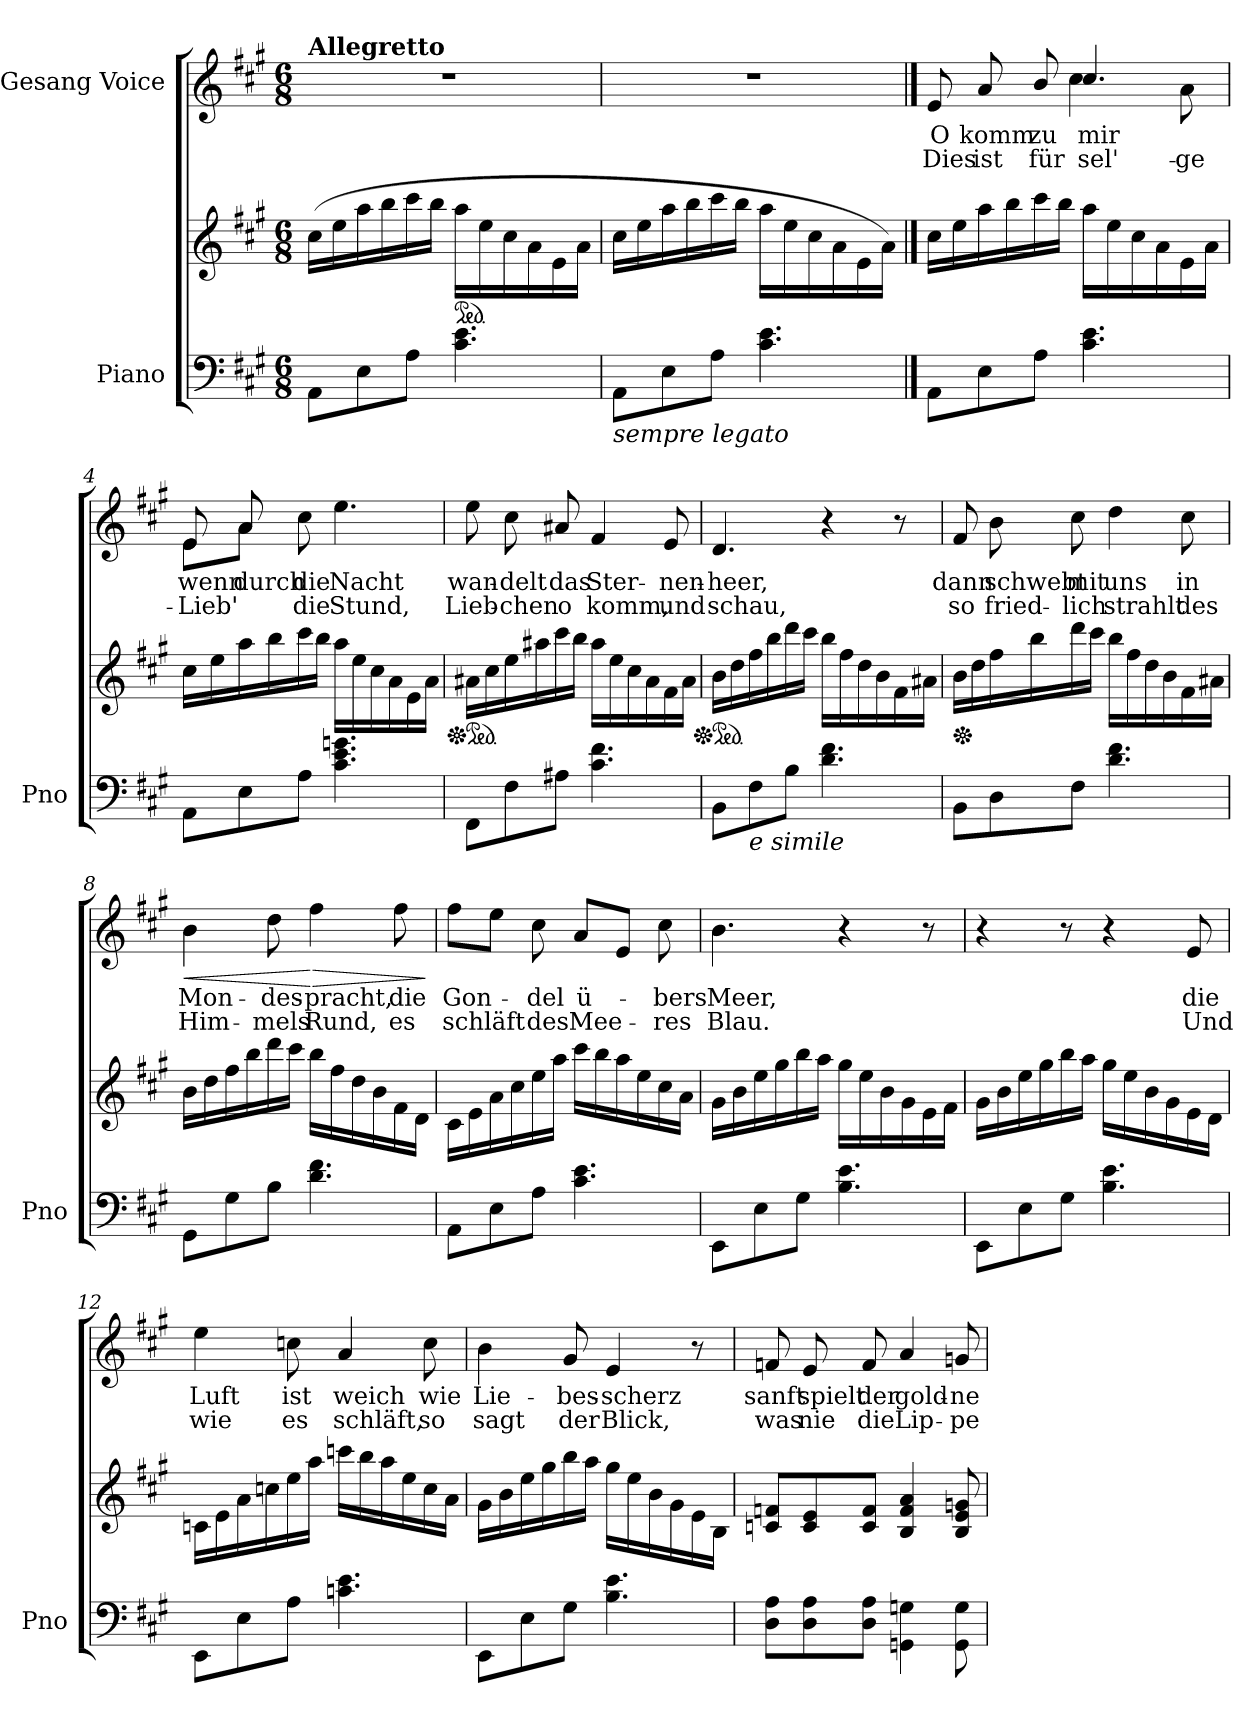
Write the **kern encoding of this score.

**kern	**kern	**dynam	**kern	**text	**text	**dynam
*part2	*part2	*part2	*part1	*part1	*part1	*part1
*staff3	*staff2	*staff2/3	*staff1	*staff1	*staff1	*staff1
*I"Piano	*	*	*I"Gesang Voice	*	*	*
*I'Pno	*	*	*	*	*	*
*clefF4	*clefG2	*	*clefG2	*	*	*
*k[f#c#g#]	*k[f#c#g#]	*	*k[f#c#g#]	*	*	*
*M6/8	*M6/8	*	*M6/8	*	*	*
=1	=1	=1	=1	=1	=1	=1
!	!	!	!LO:TX:a:B:t=Allegretto	!	!	!
!	!	!LO:DY:b	!	!	!	!
!	!	!LO:DY:n=1:b	!	!	!	!
8AA\L	(16cc#\LL	p other-dynamics	2.r	.	.	.
.	16ee\	.	.	.	.	.
8E\	16aa\	.	.	.	.	.
.	16bb\	.	.	.	.	.
8A\J	16ccc#\	.	.	.	.	.
.	16bb\JJ	.	.	.	.	.
*	*ped	*	*	*	*	*
4.c#\ 4.e\	16aa\LL	.	.	.	.	.
.	16ee\	.	.	.	.	.
.	16cc#\	.	.	.	.	.
.	16a\	.	.	.	.	.
.	16e\	.	.	.	.	.
.	16a\JJ	.	.	.	.	.
=2	=2	=2	=2	=2	=2	=2
!LO:TX:b:i:t=sempre legato	!	!	!	!	!	!
8AA\L	16cc#\LL	.	2.r	.	.	.
.	16ee\	.	.	.	.	.
8E\	16aa\	.	.	.	.	.
.	16bb\	.	.	.	.	.
8A\J	16ccc#\	.	.	.	.	.
.	16bb\JJ	.	.	.	.	.
4.c#\ 4.e\	16aa\LL	.	.	.	.	.
.	16ee\	.	.	.	.	.
.	16cc#\	.	.	.	.	.
.	16a\	.	.	.	.	.
.	16e\	.	.	.	.	.
.	16a\JJ)	.	.	.	.	.
!!LO:LB:g=z
==3	==3	==3	==3	==3	==3	==3
!	!	!	!	!LO:LY:b	!LO:LY:b	!
*	*	*	*^	*	*	*
8AA\L	16cc#\LL	.	8e/	4ryy	O	Dies	.
.	16ee\	.	.	.	.	.	.
!	!	!	!	!	!LO:LY:b	!LO:LY:b	!
8E\	16aa\	.	8a/	.	komm	ist	.
.	16bb\	.	.	.	.	.	.
!	!	!	!	!	!LO:LY:b	!LO:LY:b	!
8A\J	16ccc#\	.	8b/	8ryy	zu	für	.
.	16bb\JJ	.	.	.	.	.	.
!	!	!	!	!	!LO:LY:b	!LO:LY:b	!
4.c#\ 4.e\	16aa\LL	.	4.cc#/	4cc#\	mir	sel'-	.
.	16ee\	.	.	.	.	.	.
.	16cc#\	.	.	.	.	.	.
.	16a\	.	.	.	.	.	.
!	!	!	!	!	!	!LO:LY:b	!
.	16e\	.	.	8a\	.	-ge	.
.	16a\JJ	.	.	.	.	.	.
!!LO:LB:g=z	!!
=4	=4	=4	=4	=4	=4	=4	=4
!	!	!	!	!	!LO:LY:b	!LO:LY:b	!
8AA\L	16cc#\LL	.	8e/	8e\L	wenn	Lieb'	.
.	16ee\	.	.	.	.	.	.
!	!	!	!	!	!LO:LY:b	!	!
8E\	16aa\	.	8a/	8a\J	durch	.	.
.	16bb\	.	.	.	.	.	.
!	!	!	!	!	!LO:LY:b	!LO:LY:b	!
8A\J	16ccc#\	.	8cc#\	2ryy	die	die	.
.	16bb\JJ	.	.	.	.	.	.
!	!	!	!	!	!LO:LY:b	!LO:LY:b	!
4.c#\ 4.e\ 4.gn\	16aa\LL	.	4.ee\	.	Nacht	Stund,	.
.	16ee\	.	.	.	.	.	.
.	16cc#\	.	.	.	.	.	.
.	16a\	.	.	.	.	.	.
.	16e\	.	.	.	.	.	.
.	16a\JJ	.	.	.	.	.	.
*	*	*	*v	*v	*	*	*
=5	=5	=5	=5	=5	=5	=5
*	*Xped	*	*	*	*	*
*	*ped	*	*	*	*	*
!	!	!	!	!LO:LY:b	!LO:LY:b	!
8FF#\L	16a#X\LL	.	8ee\	wan-	Lieb-	.
.	16cc#\	.	.	.	.	.
!	!	!	!	!LO:LY:b	!LO:LY:b	!
8F#\	16ee\	.	8cc#\	-delt	-chen	.
.	16aa#X\	.	.	.	.	.
!	!	!	!	!LO:LY:b	!LO:LY:b	!
8A#X\J	16ccc#\	.	8a#X/	das	o	.
.	16bb\JJ	.	.	.	.	.
!	!	!	!	!LO:LY:b	!LO:LY:b	!
4.c#\ 4.f#\	16aa#\LL	.	4f#/	Ster-	komm,	.
.	16ee\	.	.	.	.	.
.	16cc#\	.	.	.	.	.
.	16a#\	.	.	.	.	.
!	!	!	!	!LO:LY:b	!LO:LY:b	!
.	16f#\	.	8e/	-nen-	und	.
.	16a#\JJ	.	.	.	.	.
!!LO:PB:g=z
=6	=6	=6	=6	=6	=6	=6
*	*Xped	*	*	*	*	*
*	*ped	*	*	*	*	*
!	!	!	!	!LO:LY:b	!LO:LY:b	!
8BB\L	16b\LL	.	4.d/	-heer,	schau,	.
.	16dd\	.	.	.	.	.
!LO:TX:b:i:t=e simile	!	!	!	!	!	!
8F#\	16ff#\	.	.	.	.	.
.	16bb\	.	.	.	.	.
8B\J	16ddd\	.	.	.	.	.
.	16ccc#\JJ	.	.	.	.	.
4.d\ 4.f#\	16bb\LL	.	4r	.	.	.
.	16ff#\	.	.	.	.	.
.	16dd\	.	.	.	.	.
.	16b\	.	.	.	.	.
.	16f#\	.	8r	.	.	.
.	16a#X\JJ	.	.	.	.	.
!!LO:LB:g=z
=7	=7	=7	=7	=7	=7	=7
*	*Xped	*	*	*	*	*
!	!	!	!	!LO:LY:b	!LO:LY:b	!
8BB\L	16b\LL	.	8f#/	dann	so	.
.	16dd\	.	.	.	.	.
!	!	!	!	!LO:LY:b	!LO:LY:b	!
8D\	16ff#\	.	8b\	schwebt	fried-	.
.	16bb\	.	.	.	.	.
!	!	!	!	!LO:LY:b	!LO:LY:b	!
8F#\J	16ddd\	.	8cc#\	mit	-lich	.
.	16ccc#\JJ	.	.	.	.	.
!	!	!	!	!LO:LY:b	!LO:LY:b	!
4.d\ 4.f#\	16bb\LL	.	4dd\	uns	strahlt	.
.	16ff#\	.	.	.	.	.
.	16dd\	.	.	.	.	.
.	16b\	.	.	.	.	.
!	!	!	!	!LO:LY:b	!LO:LY:b	!
.	16f#\	.	8cc#\	in	des	.
.	16a#X\JJ	.	.	.	.	.
=8	=8	=8	=8	=8	=8	=8
!	!	!	!	!LO:LY:b	!LO:LY:b	!LO:HP:b
8GG#\L	16b\LL	.	4b\	Mon-	Him-	<
.	16dd\	.	.	.	.	.
8G#\	16ff#\	.	.	.	.	.
.	16bb\	.	.	.	.	.
!	!	!	!	!LO:LY:b	!LO:LY:b	!
8B\J	16ddd\	.	8dd\	-des-	-mels	.
.	16ccc#\JJ	.	.	.	.	.
!	!	!	!	!LO:LY:b	!LO:LY:b	!LO:HP:n=1:b
4.d\ 4.f#\	16bb\LL	.	4ff#\	-pracht,	Rund,	[ >
.	16ff#\	.	.	.	.	.
.	16dd\	.	.	.	.	.
.	16b\	.	.	.	.	.
!	!	!	!	!LO:LY:b	!LO:LY:b	!
.	16f#\	.	8ff#\	die	es	.
.	16d\JJ	.	.	.	.	.
.	.	.	.	.	.	]
!!LO:LB:g=z
=9	=9	=9	=9	=9	=9	=9
!	!	!	!	!LO:LY:b	!LO:LY:b	!
8AA\L	16c#\LL	.	8ff#\L	Gon-	schläft	.
.	16e\	.	.	.	.	.
8E\	16a\	.	8ee\J	.	.	.
.	16cc#\	.	.	.	.	.
!	!	!	!	!LO:LY:b	!LO:LY:b	!
8A\J	16ee\	.	8cc#\	-del	des	.
.	16aa\JJ	.	.	.	.	.
!	!	!	!	!LO:LY:b	!LO:LY:b	!
4.c#\ 4.e\	16ccc#\LL	.	8a/L	ü-	Mee-	.
.	16bb\	.	.	.	.	.
.	16aa\	.	8e/J	.	.	.
.	16ee\	.	.	.	.	.
!	!	!	!	!LO:LY:b	!LO:LY:b	!
.	16cc#\	.	8cc#\	-bers	-res	.
.	16a\JJ	.	.	.	.	.
!!LO:LB:g=z
=10	=10	=10	=10	=10	=10	=10
!	!	!	!	!LO:LY:b	!LO:LY:b	!
8EE\L	16g#\LL	.	4.b\	Meer,	Blau.	.
.	16b\	.	.	.	.	.
8E\	16ee\	.	.	.	.	.
.	16gg#\	.	.	.	.	.
8G#\J	16bb\	.	.	.	.	.
.	16aa\JJ	.	.	.	.	.
4.B\ 4.e\	16gg#\LL	.	4r	.	.	.
.	16ee\	.	.	.	.	.
.	16b\	.	.	.	.	.
.	16g#\	.	.	.	.	.
.	16e\	.	8r	.	.	.
.	16f#\JJ	.	.	.	.	.
=11	=11	=11	=11	=11	=11	=11
8EE\L	16g#\LL	.	4r	.	.	.
.	16b\	.	.	.	.	.
8E\	16ee\	.	.	.	.	.
.	16gg#\	.	.	.	.	.
8G#\J	16bb\	.	8r	.	.	.
.	16aa\JJ	.	.	.	.	.
4.B\ 4.e\	16gg#\LL	.	4r	.	.	.
.	16ee\	.	.	.	.	.
.	16b\	.	.	.	.	.
.	16g#\	.	.	.	.	.
!	!	!	!	!LO:LY:b	!LO:LY:b	!
.	16e\	.	8e/	die	Und	.
.	16d\JJ	.	.	.	.	.
!!LO:PB:g=z
=12	=12	=12	=12	=12	=12	=12
!	!	!	!	!LO:LY:b	!LO:LY:b	!
8EE\L	16cn\LL	.	4ee\	Luft	wie	.
.	16e\	.	.	.	.	.
8E\	16a\	.	.	.	.	.
.	16ccn\	.	.	.	.	.
!	!	!	!	!LO:LY:b	!LO:LY:b	!
8A\J	16ee\	.	8ccn\	ist	es	.
.	16aa\JJ	.	.	.	.	.
!	!	!	!	!LO:LY:b	!LO:LY:b	!
4.cn\ 4.e\	16cccn\LL	.	4a/	weich	schläft,	.
.	16bb\	.	.	.	.	.
.	16aa\	.	.	.	.	.
.	16ee\	.	.	.	.	.
!	!	!	!	!LO:LY:b	!LO:LY:b	!
.	16cc\	.	8cc\	wie	so	.
.	16a\JJ	.	.	.	.	.
=13	=13	=13	=13	=13	=13	=13
!	!	!	!	!LO:LY:b	!LO:LY:b	!
8EE\L	16g#\LL	.	4b\	Lie-	sagt	.
.	16b\	.	.	.	.	.
8E\	16ee\	.	.	.	.	.
.	16gg#\	.	.	.	.	.
!	!	!	!	!LO:LY:b	!LO:LY:b	!
8G#\J	16bb\	.	8g#/	-bes-	der	.
.	16aa\JJ	.	.	.	.	.
!	!	!	!	!LO:LY:b	!LO:LY:b	!
4.B\ 4.e\	16gg#\LL	.	4e/	-scherz	Blick,	.
.	16ee\	.	.	.	.	.
.	16b\	.	.	.	.	.
.	16g#\	.	.	.	.	.
.	16e\	.	8r	.	.	.
.	16B\JJ	.	.	.	.	.
!!LO:PB:g=z
=14	=14	=14	=14	=14	=14	=14
!	!	!	!	!LO:LY:b	!LO:LY:b	!
8D\ 8A\L	8cn/ 8fn/L	.	8fn/	sanft	was	.
!	!	!	!	!LO:LY:b	!LO:LY:b	!
8D\ 8A\	8c/ 8e/	.	8e/	spielt	nie	.
!	!	!	!	!LO:LY:b	!LO:LY:b	!
8D\ 8A\J	8c/ 8f/J	.	8f/	der	die	.
!	!	!	!	!LO:LY:b	!LO:LY:b	!
4GGn\ 4Gn\	4B/ 4f/ 4a/	.	4a/	gold-	Lip-	.
!	!	!	!	!LO:LY:b	!LO:LY:b	!
8GG\ 8G\	8B/ 8e/ 8gn/	.	8gn/	-ne	-pe	.
=	=	=	=	=	=	=
*-	*-	*-	*-	*-	*-	*-
